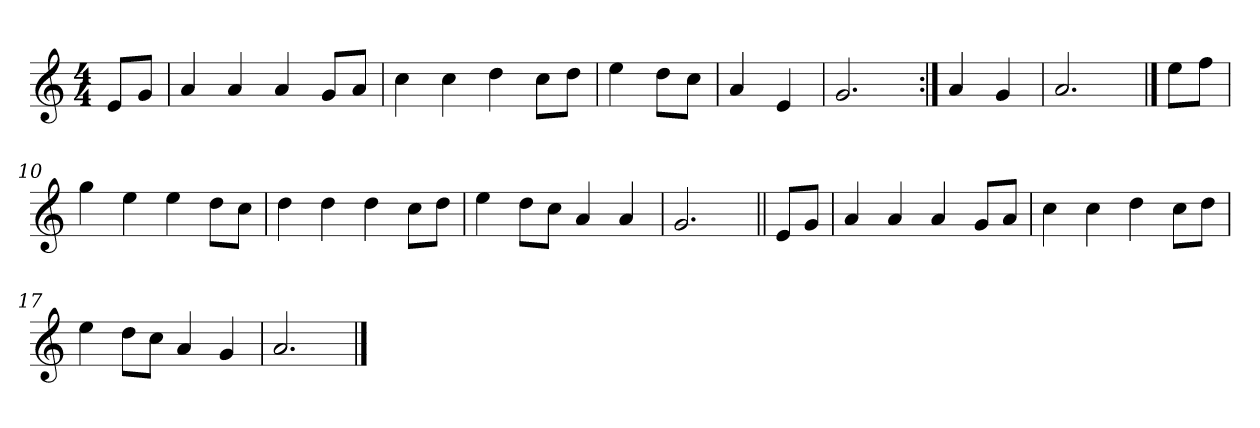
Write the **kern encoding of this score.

**kern
*part1
*staff1
*clefG2
*k[]
*M4/4
=1
8e/L
8g/J
=2
4a/
4a/
4a/
8g/L
8a/J
=3
4cc\
4cc\
4dd\
8cc\L
8dd\J
=4
4ee\
8dd\L
8cc\J
=5
4a/
4e/
=6
2.g/
=7:|!
4a/
4g/
=8
2.a/
==9
8ee\L
8ff\J
=10
4gg\
4ee\
4ee\
8dd\L
8cc\J
=11
4dd\
4dd\
4dd\
8cc\L
8dd\J
!!LO:LB:g=z
=12
4ee\
8dd\L
8cc\J
4a/
4a/
=13
2.g/
=14||
8e/L
8g/J
=15
4a/
4a/
4a/
8g/L
8a/J
=16
4cc\
4cc\
4dd\
8cc\L
8dd\J
=17
4ee\
8dd\L
8cc\J
4a/
4g/
=18
2.a/
==
*-
